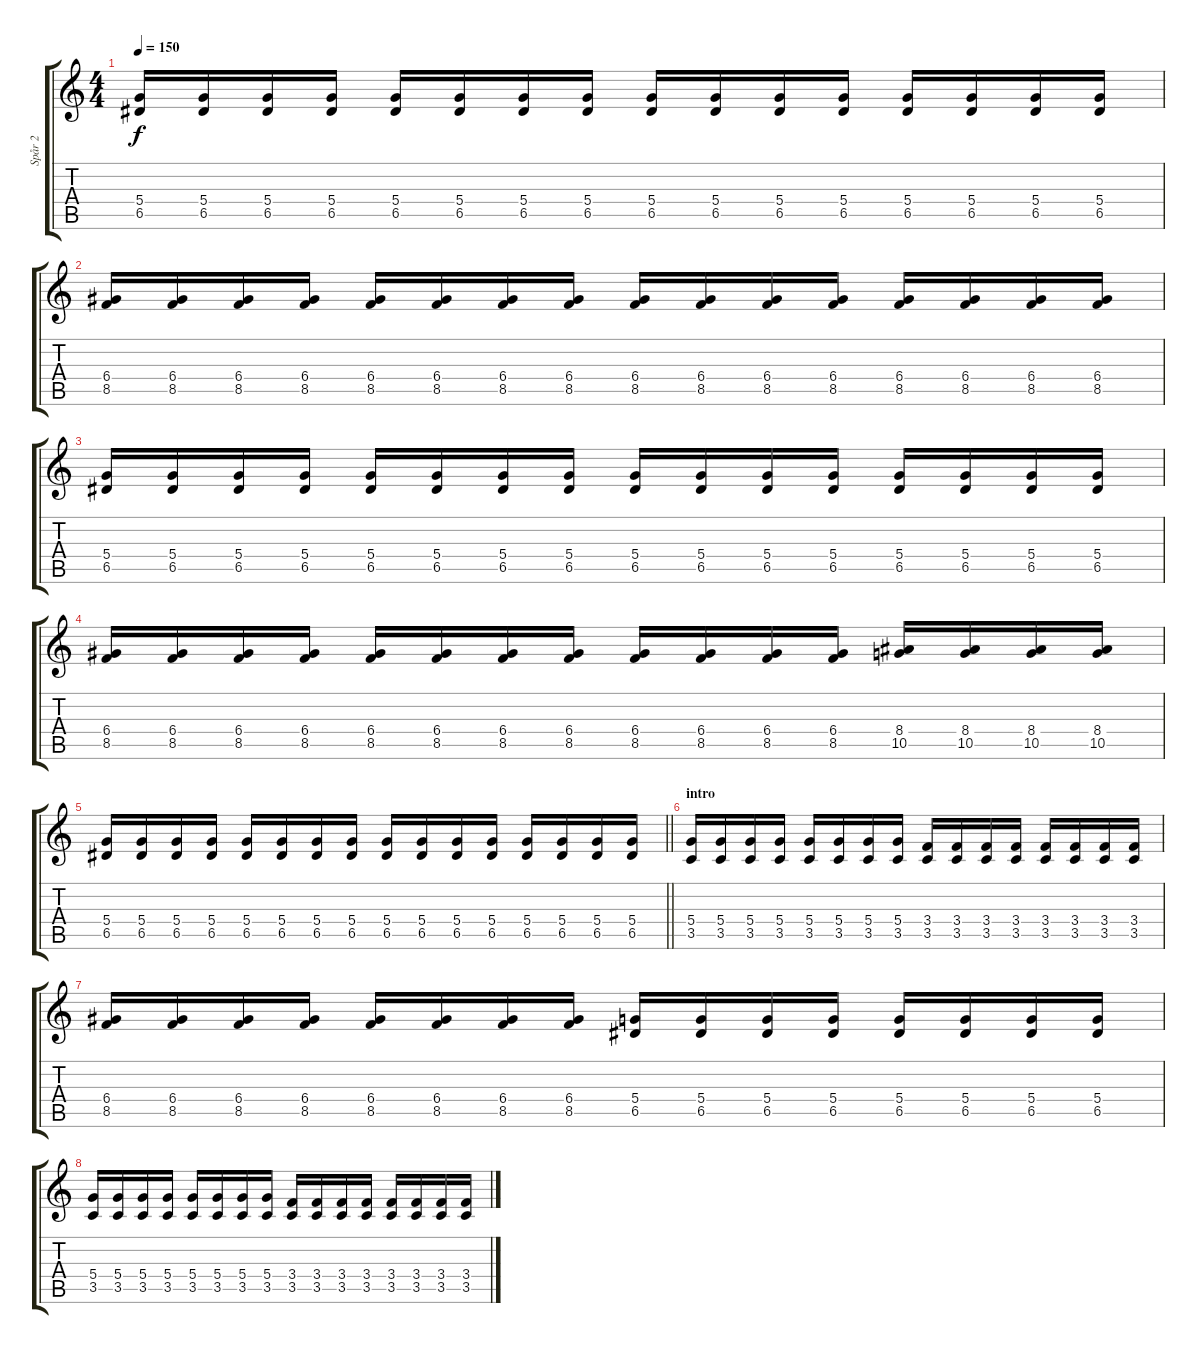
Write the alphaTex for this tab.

\track ("Spår 2" "Spår 2") {instrument distortionguitar}
\staff {score tabs}
\tuning (E4 B3 G3 D3 A2 E2) {hide}
\ts (4 4)
\tempo 150
\clef g2
\ks c
(5.4 6.5).16{dy f} (5.4 6.5).16 (5.4 6.5).16 (5.4 6.5).16 (5.4 6.5).16 (5.4 6.5).16 (5.4 6.5).16 (5.4 6.5).16 (5.4 6.5).16 (5.4 6.5).16 (5.4 6.5).16 (5.4 6.5).16 (5.4 6.5).16 (5.4 6.5).16 (5.4 6.5).16 (5.4 6.5).16 |
(6.4 8.5).16 (6.4 8.5).16 (6.4 8.5).16 (6.4 8.5).16 (6.4 8.5).16 (6.4 8.5).16 (6.4 8.5).16 (6.4 8.5).16 (6.4 8.5).16 (6.4 8.5).16 (6.4 8.5).16 (6.4 8.5).16 (6.4 8.5).16 (6.4 8.5).16 (6.4 8.5).16 (6.4 8.5).16 |
(5.4 6.5).16 (5.4 6.5).16 (5.4 6.5).16 (5.4 6.5).16 (5.4 6.5).16 (5.4 6.5).16 (5.4 6.5).16 (5.4 6.5).16 (5.4 6.5).16 (5.4 6.5).16 (5.4 6.5).16 (5.4 6.5).16 (5.4 6.5).16 (5.4 6.5).16 (5.4 6.5).16 (5.4 6.5).16 |
(6.4 8.5).16 (6.4 8.5).16 (6.4 8.5).16 (6.4 8.5).16 (6.4 8.5).16 (6.4 8.5).16 (6.4 8.5).16 (6.4 8.5).16 (6.4 8.5).16 (6.4 8.5).16 (6.4 8.5).16 (6.4 8.5).16 (8.4 10.5).16 (8.4 10.5).16 (8.4 10.5).16 (8.4 10.5).16 |
\barLineRight lightlight
(5.4 6.5).16 (5.4 6.5).16 (5.4 6.5).16 (5.4 6.5).16 (5.4 6.5).16 (5.4 6.5).16 (5.4 6.5).16 (5.4 6.5).16 (5.4 6.5).16 (5.4 6.5).16 (5.4 6.5).16 (5.4 6.5).16 (5.4 6.5).16 (5.4 6.5).16 (5.4 6.5).16 (5.4 6.5).16 |
\section ("" "intro")
(5.4 3.5).16 (5.4 3.5).16 (5.4 3.5).16 (5.4 3.5).16 (5.4 3.5).16 (5.4 3.5).16 (5.4 3.5).16 (5.4 3.5).16 (3.4 3.5).16 (3.4 3.5).16 (3.4 3.5).16 (3.4 3.5).16 (3.4 3.5).16 (3.4 3.5).16 (3.4 3.5).16 (3.4 3.5).16 |
(6.4 8.5).16 (6.4 8.5).16 (6.4 8.5).16 (6.4 8.5).16 (6.4 8.5).16 (6.4 8.5).16 (6.4 8.5).16 (6.4 8.5).16 (5.4 6.5).16 (5.4 6.5).16 (5.4 6.5).16 (5.4 6.5).16 (5.4 6.5).16 (5.4 6.5).16 (5.4 6.5).16 (5.4 6.5).16 |
(5.4 3.5).16 (5.4 3.5).16 (5.4 3.5).16 (5.4 3.5).16 (5.4 3.5).16 (5.4 3.5).16 (5.4 3.5).16 (5.4 3.5).16 (3.4 3.5).16 (3.4 3.5).16 (3.4 3.5).16 (3.4 3.5).16 (3.4 3.5).16 (3.4 3.5).16 (3.4 3.5).16 (3.4 3.5).16
